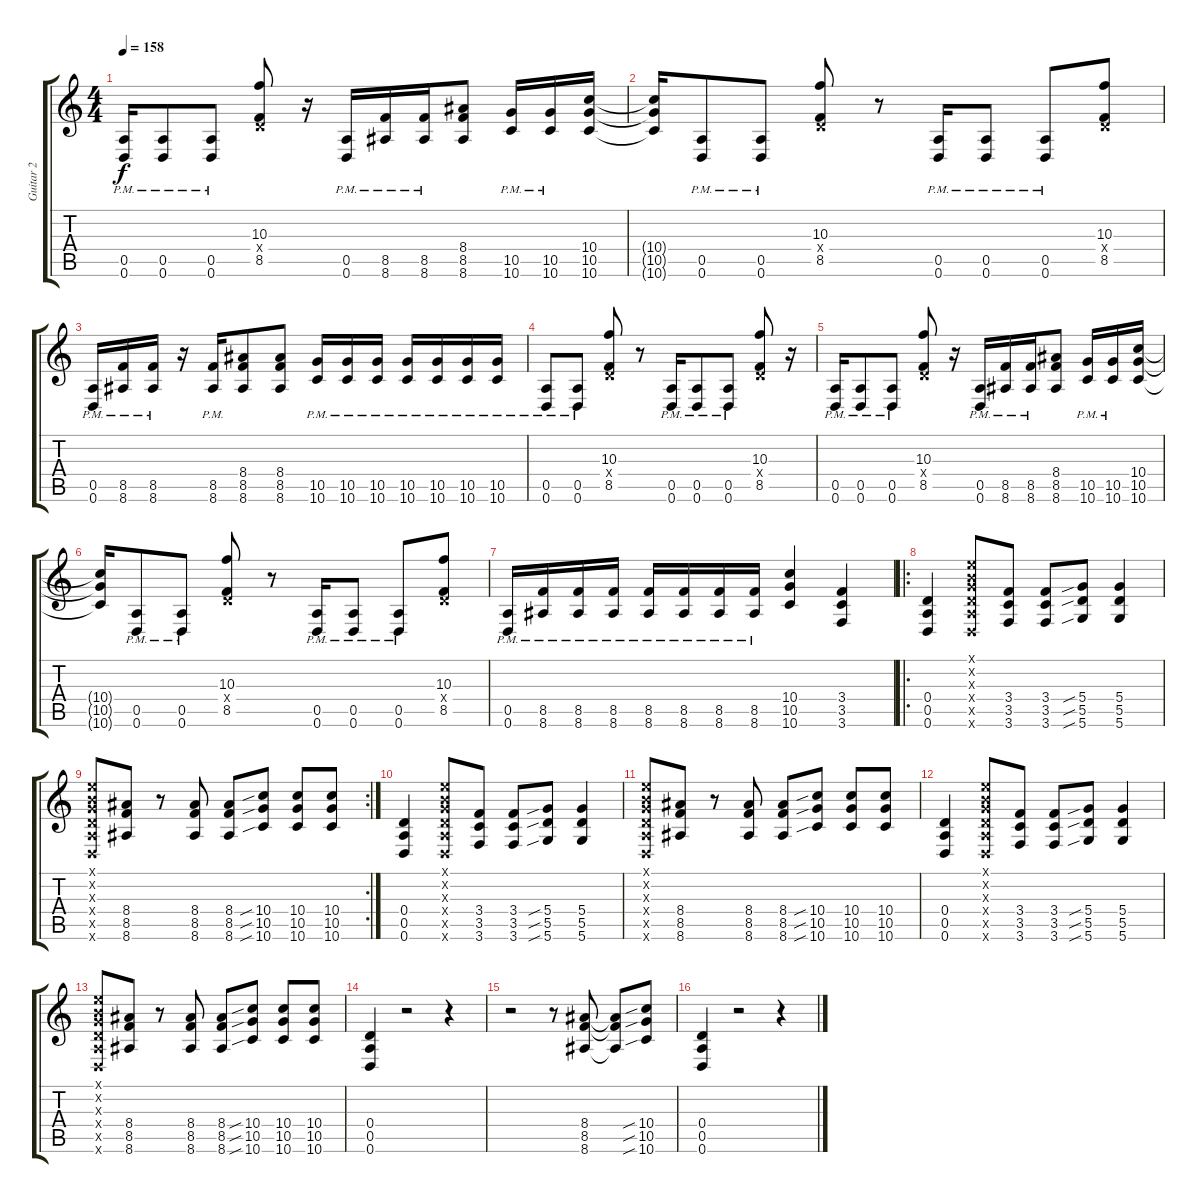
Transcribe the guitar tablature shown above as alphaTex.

\track ("Guitar 2" "Guitar 2") {instrument distortionguitar}
\staff {score tabs}
\tuning (E4 B3 G3 D3 A2 D2) {hide}
\ts (4 4)
\tempo 158
\clef g2
\ks c
(0.5{pm} 0.6{pm}).16{dy f} (0.5{pm} 0.6{pm}).8 (0.5{pm} 0.6{pm}).8 (10.3 0.4{x} 8.5).8 r.16 (0.5{pm} 0.6{pm}).16 (8.5{pm} 8.6{pm}).16 (8.5{pm} 8.6{pm}).16 (8.4 8.5 8.6).8 (10.5{pm} 10.6{pm}).16 (10.5{pm} 10.6{pm}).16 (10.4 10.5 10.6).16 |
(10.4{t} 10.5{t} 10.6{t}).16 (0.5{pm} 0.6{pm}).8 (0.5{pm} 0.6{pm}).8 (10.3 0.4{x} 8.5).8 r.8 (0.5{pm} 0.6{pm}).16 (0.5{pm} 0.6{pm}).8 (0.5{pm} 0.6{pm}).8 (10.3 0.4{x} 8.5).8 |
(0.5{pm} 0.6{pm}).16 (8.5{pm} 8.6{pm}).16 (8.5{pm} 8.6{pm}).16 r.16 (8.5{pm} 8.6{pm}).16 (8.4 8.5 8.6).8 (8.4 8.5 8.6).8 (10.5{pm} 10.6{pm}).16 (10.5{pm} 10.6{pm}).16 (10.5{pm} 10.6{pm}).16 (10.5{pm} 10.6{pm}).16 (10.5{pm} 10.6{pm}).16 (10.5{pm} 10.6{pm}).16 (10.5{pm} 10.6{pm}).16 |
(0.5{pm} 0.6{pm}).8 (0.5{pm} 0.6{pm}).8 (10.3 0.4{x} 8.5).8 r.8 (0.5{pm} 0.6{pm}).16 (0.5{pm} 0.6{pm}).8 (0.5{pm} 0.6{pm}).8 (10.3 0.4{x} 8.5).8 r.16 |
(0.5{pm} 0.6{pm}).16 (0.5{pm} 0.6{pm}).8 (0.5{pm} 0.6{pm}).8 (10.3 0.4{x} 8.5).8 r.16 (0.5{pm} 0.6{pm}).16 (8.5{pm} 8.6{pm}).16 (8.5{pm} 8.6{pm}).16 (8.4 8.5 8.6).8 (10.5{pm} 10.6{pm}).16 (10.5{pm} 10.6{pm}).16 (10.4 10.5 10.6).16 |
(10.4{t} 10.5{t} 10.6{t}).16 (0.5{pm} 0.6{pm}).8 (0.5{pm} 0.6{pm}).8 (10.3 0.4{x} 8.5).8 r.8 (0.5{pm} 0.6{pm}).16 (0.5{pm} 0.6{pm}).8 (0.5{pm} 0.6{pm}).8 (10.3 0.4{x} 8.5).8 |
(0.5{pm} 0.6{pm}).16 (8.5{pm} 8.6{pm}).16 (8.5{pm} 8.6{pm}).16 (8.5{pm} 8.6{pm}).16 (8.5{pm} 8.6{pm}).16 (8.5{pm} 8.6{pm}).16 (8.5{pm} 8.6{pm}).16 (8.5{pm} 8.6{pm}).16 (10.4 10.5 10.6).4 (3.4 3.5 3.6).4 |
\ro
(0.4 0.5 0.6).4 (0.1{x} 0.2{x} 0.3{x} 0.4{x} 0.5{x} 0.6{x}).8 (3.4 3.5 3.6).8 (3.4 3.5 3.6).8 (5.4{sib} 5.5{sib} 5.6{sib}).8 (5.4 5.5 5.6).4 |
\rc 2
(0.1{x} 0.2{x} 0.3{x} 0.4{x} 0.5{x} 0.6{x}).8 (8.4 8.5 8.6).8 r.8 (8.4 8.5 8.6).8 (8.4 8.5 8.6).8 (10.4{sib} 10.5{sib} 10.6{sib}).8 (10.4 10.5 10.6).8 (10.4 10.5 10.6).8 |
(0.4 0.5 0.6).4 (0.1{x} 0.2{x} 0.3{x} 0.4{x} 0.5{x} 0.6{x}).8 (3.4 3.5 3.6).8 (3.4 3.5 3.6).8 (5.4{sib} 5.5{sib} 5.6{sib}).8 (5.4 5.5 5.6).4 |
(0.1{x} 0.2{x} 0.3{x} 0.4{x} 0.5{x} 0.6{x}).8 (8.4 8.5 8.6).8 r.8 (8.4 8.5 8.6).8 (8.4 8.5 8.6).8 (10.4{sib} 10.5{sib} 10.6{sib}).8 (10.4 10.5 10.6).8 (10.4 10.5 10.6).8 |
(0.4 0.5 0.6).4 (0.1{x} 0.2{x} 0.3{x} 0.4{x} 0.5{x} 0.6{x}).8 (3.4 3.5 3.6).8 (3.4 3.5 3.6).8 (5.4{sib} 5.5{sib} 5.6{sib}).8 (5.4 5.5 5.6).4 |
(0.1{x} 0.2{x} 0.3{x} 0.4{x} 0.5{x} 0.6{x}).8 (8.4 8.5 8.6).8 r.8 (8.4 8.5 8.6).8 (8.4 8.5 8.6).8 (10.4{sib} 10.5{sib} 10.6{sib}).8 (10.4 10.5 10.6).8 (10.4 10.5 10.6).8 |
(0.4 0.5 0.6).4 r.2 r.4 |
r.2 r.8 (8.4 8.5 8.6).8 (8.4{t} 8.5{t} 8.6{t}).8 (10.4{sib} 10.5{sib} 10.6{sib}).8 |
(0.4 0.5 0.6).4 r.2 r.4
